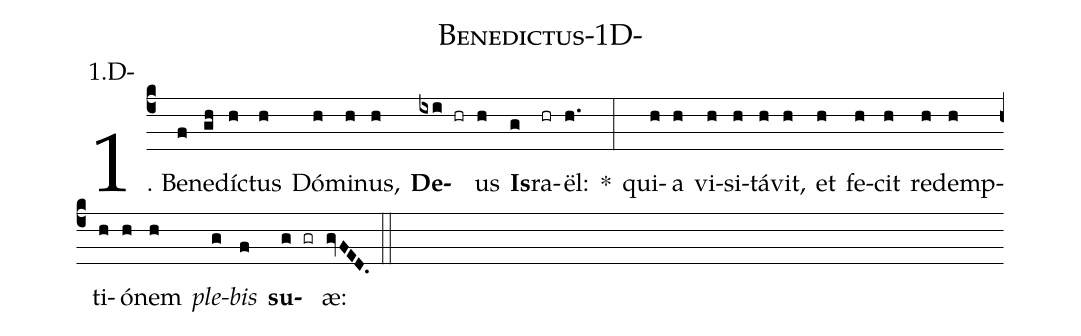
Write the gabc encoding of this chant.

name: Benedictus-1D-;
annotation: 1.D-;
%%
(c4)1. Be(f)ne(gh)díc(h)tus(h) Dó(h)mi(h)nus,(h) <b>De</b>(ixi hr)us(h) <b>Is</b>(g)ra(hr)ël:(h.) *(:) qui(h)a(h) vi(h)si(h)tá(h)vit,(h) et(h) fe(h)cit(h) red(h)emp(h)ti(h)ó(h)nem(h) <i>ple</i>(g)<i>bis</i>(f) <b>su</b>(g gr)æ:(gvFED.) (::)
